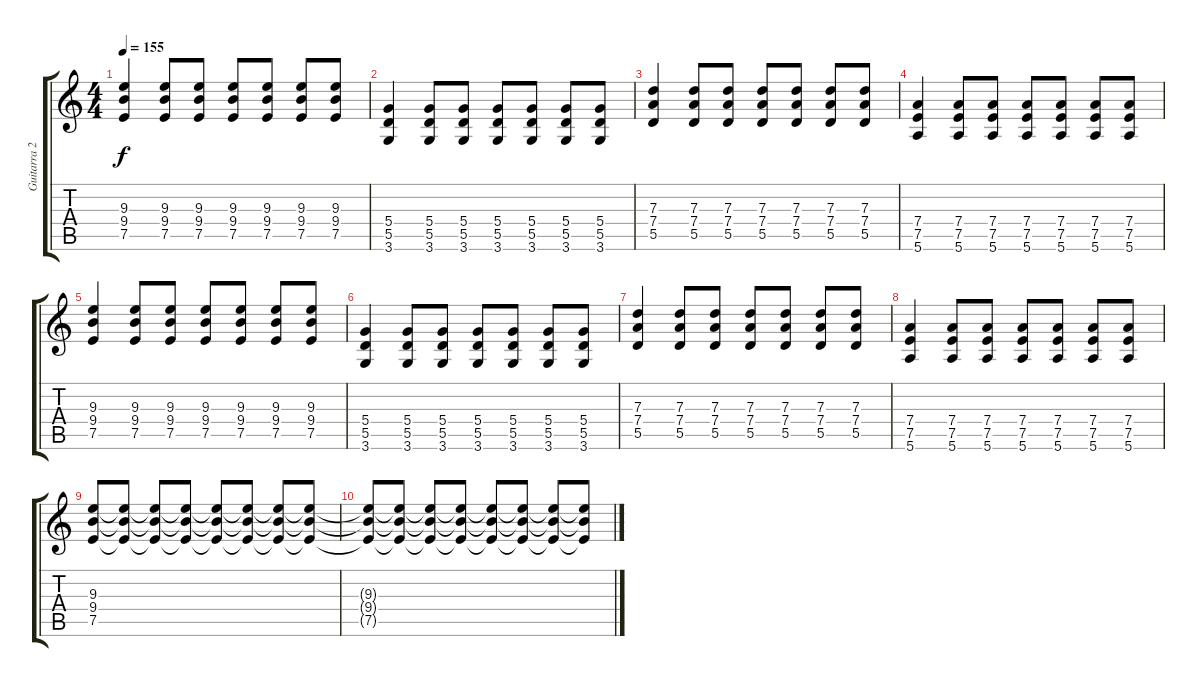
\track ("Guitarra 2 - Erik" "Guitarra 2") {instrument distortionguitar}
\staff {score tabs}
\tuning (E4 B3 G3 D3 A2 E2) {hide}
\ts (4 4)
\tempo 155
\clef g2
\ks c
(9.3 9.4 7.5).4{dy f} (9.3 9.4 7.5).8 (9.3 9.4 7.5).8 (9.3 9.4 7.5).8 (9.3 9.4 7.5).8 (9.3 9.4 7.5).8 (9.3 9.4 7.5).8 |
(5.4 5.5 3.6).4 (5.4 5.5 3.6).8 (5.4 5.5 3.6).8 (5.4 5.5 3.6).8 (5.4 5.5 3.6).8 (5.4 5.5 3.6).8 (5.4 5.5 3.6).8 |
(7.3 7.4 5.5).4 (7.3 7.4 5.5).8 (7.3 7.4 5.5).8 (7.3 7.4 5.5).8 (7.3 7.4 5.5).8 (7.3 7.4 5.5).8 (7.3 7.4 5.5).8 |
(7.4 7.5 5.6).4 (7.4 7.5 5.6).8 (7.4 7.5 5.6).8 (7.4 7.5 5.6).8 (7.4 7.5 5.6).8 (7.4 7.5 5.6).8 (7.4 7.5 5.6).8 |
(9.3 9.4 7.5).4 (9.3 9.4 7.5).8 (9.3 9.4 7.5).8 (9.3 9.4 7.5).8 (9.3 9.4 7.5).8 (9.3 9.4 7.5).8 (9.3 9.4 7.5).8 |
(5.4 5.5 3.6).4 (5.4 5.5 3.6).8 (5.4 5.5 3.6).8 (5.4 5.5 3.6).8 (5.4 5.5 3.6).8 (5.4 5.5 3.6).8 (5.4 5.5 3.6).8 |
(7.3 7.4 5.5).4 (7.3 7.4 5.5).8 (7.3 7.4 5.5).8 (7.3 7.4 5.5).8 (7.3 7.4 5.5).8 (7.3 7.4 5.5).8 (7.3 7.4 5.5).8 |
(7.4 7.5 5.6).4 (7.4 7.5 5.6).8 (7.4 7.5 5.6).8 (7.4 7.5 5.6).8 (7.4 7.5 5.6).8 (7.4 7.5 5.6).8 (7.4 7.5 5.6).8 |
(9.3 9.4 7.5).8{volume 4} (9.3{t} 9.4{t} 7.5{t}).8 (9.3{t} 9.4{t} 7.5{t}).8 (9.3{t} 9.4{t} 7.5{t}).8 (9.3{t} 9.4{t} 7.5{t}).8 (9.3{t} 9.4{t} 7.5{t}).8 (9.3{t} 9.4{t} 7.5{t}).8 (9.3{t} 9.4{t} 7.5{t}).8 |
(9.3{t} 9.4{t} 7.5{t}).8 (9.3{t} 9.4{t} 7.5{t}).8 (9.3{t} 9.4{t} 7.5{t}).8 (9.3{t} 9.4{t} 7.5{t}).8 (9.3{t} 9.4{t} 7.5{t}).8 (9.3{t} 9.4{t} 7.5{t}).8 (9.3{t} 9.4{t} 7.5{t}).8 (9.3{t} 9.4{t} 7.5{t}).8
